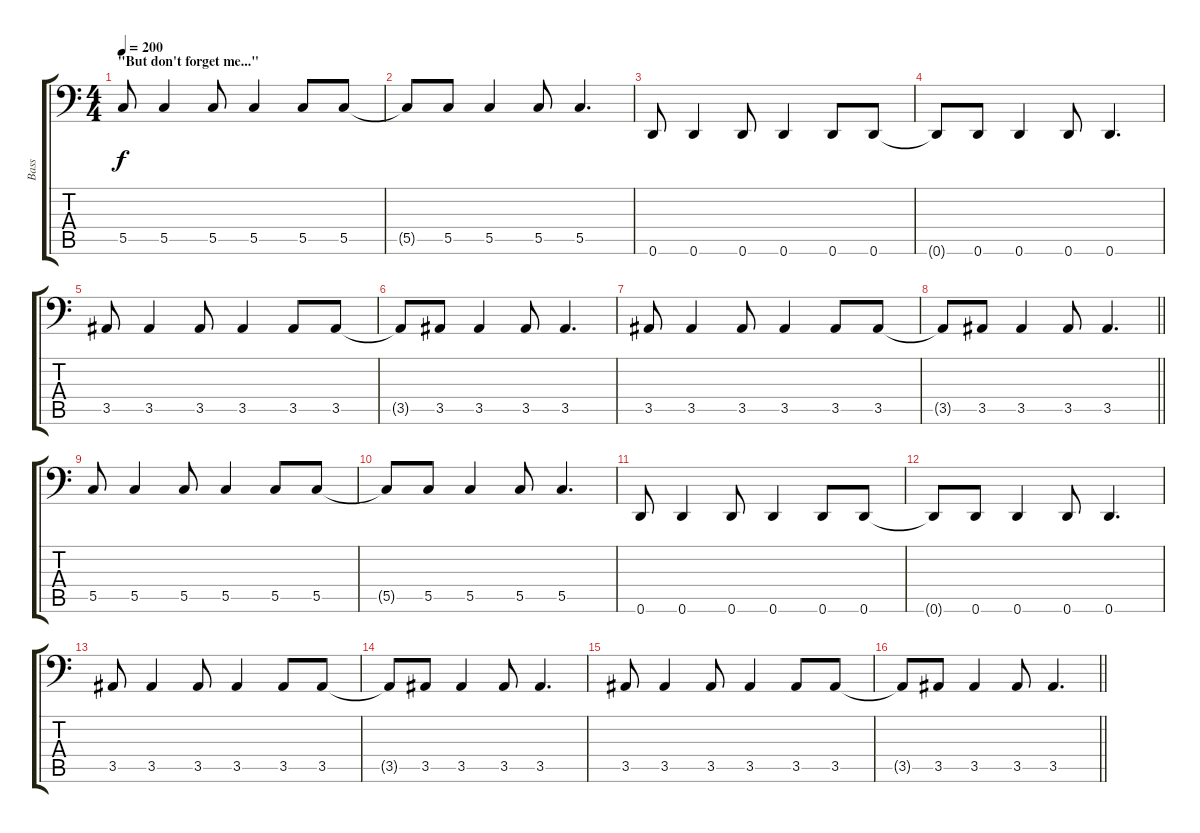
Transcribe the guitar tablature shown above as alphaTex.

\track ("Bass" "Bass") {instrument electricbasspick}
\staff {score tabs}
\tuning (D3 A2 F2 C2 G1 D1) {hide}
\ts (4 4)
\section ("" "\"But don't forget me...\"")
\tempo 200
\clef f4
\ks c
5.5.8{dy f} 5.5.4 5.5.8 5.5.4 5.5.8 5.5.8 |
5.5{t}.8 5.5.8 5.5.4 5.5.8 5.5.4{d} |
0.6.8 0.6.4 0.6.8 0.6.4 0.6.8 0.6.8 |
0.6{t}.8 0.6.8 0.6.4 0.6.8 0.6.4{d} |
3.5.8 3.5.4 3.5.8 3.5.4 3.5.8 3.5.8 |
3.5{t}.8 3.5.8 3.5.4 3.5.8 3.5.4{d} |
3.5.8 3.5.4 3.5.8 3.5.4 3.5.8 3.5.8 |
\barLineRight lightlight
3.5{t}.8 3.5.8 3.5.4 3.5.8 3.5.4{d} |
5.5.8 5.5.4 5.5.8 5.5.4 5.5.8 5.5.8 |
5.5{t}.8 5.5.8 5.5.4 5.5.8 5.5.4{d} |
0.6.8 0.6.4 0.6.8 0.6.4 0.6.8 0.6.8 |
0.6{t}.8 0.6.8 0.6.4 0.6.8 0.6.4{d} |
3.5.8 3.5.4 3.5.8 3.5.4 3.5.8 3.5.8 |
3.5{t}.8 3.5.8 3.5.4 3.5.8 3.5.4{d} |
3.5.8 3.5.4 3.5.8 3.5.4 3.5.8 3.5.8 |
\barLineRight lightlight
3.5{t}.8 3.5.8 3.5.4 3.5.8 3.5.4{d}
